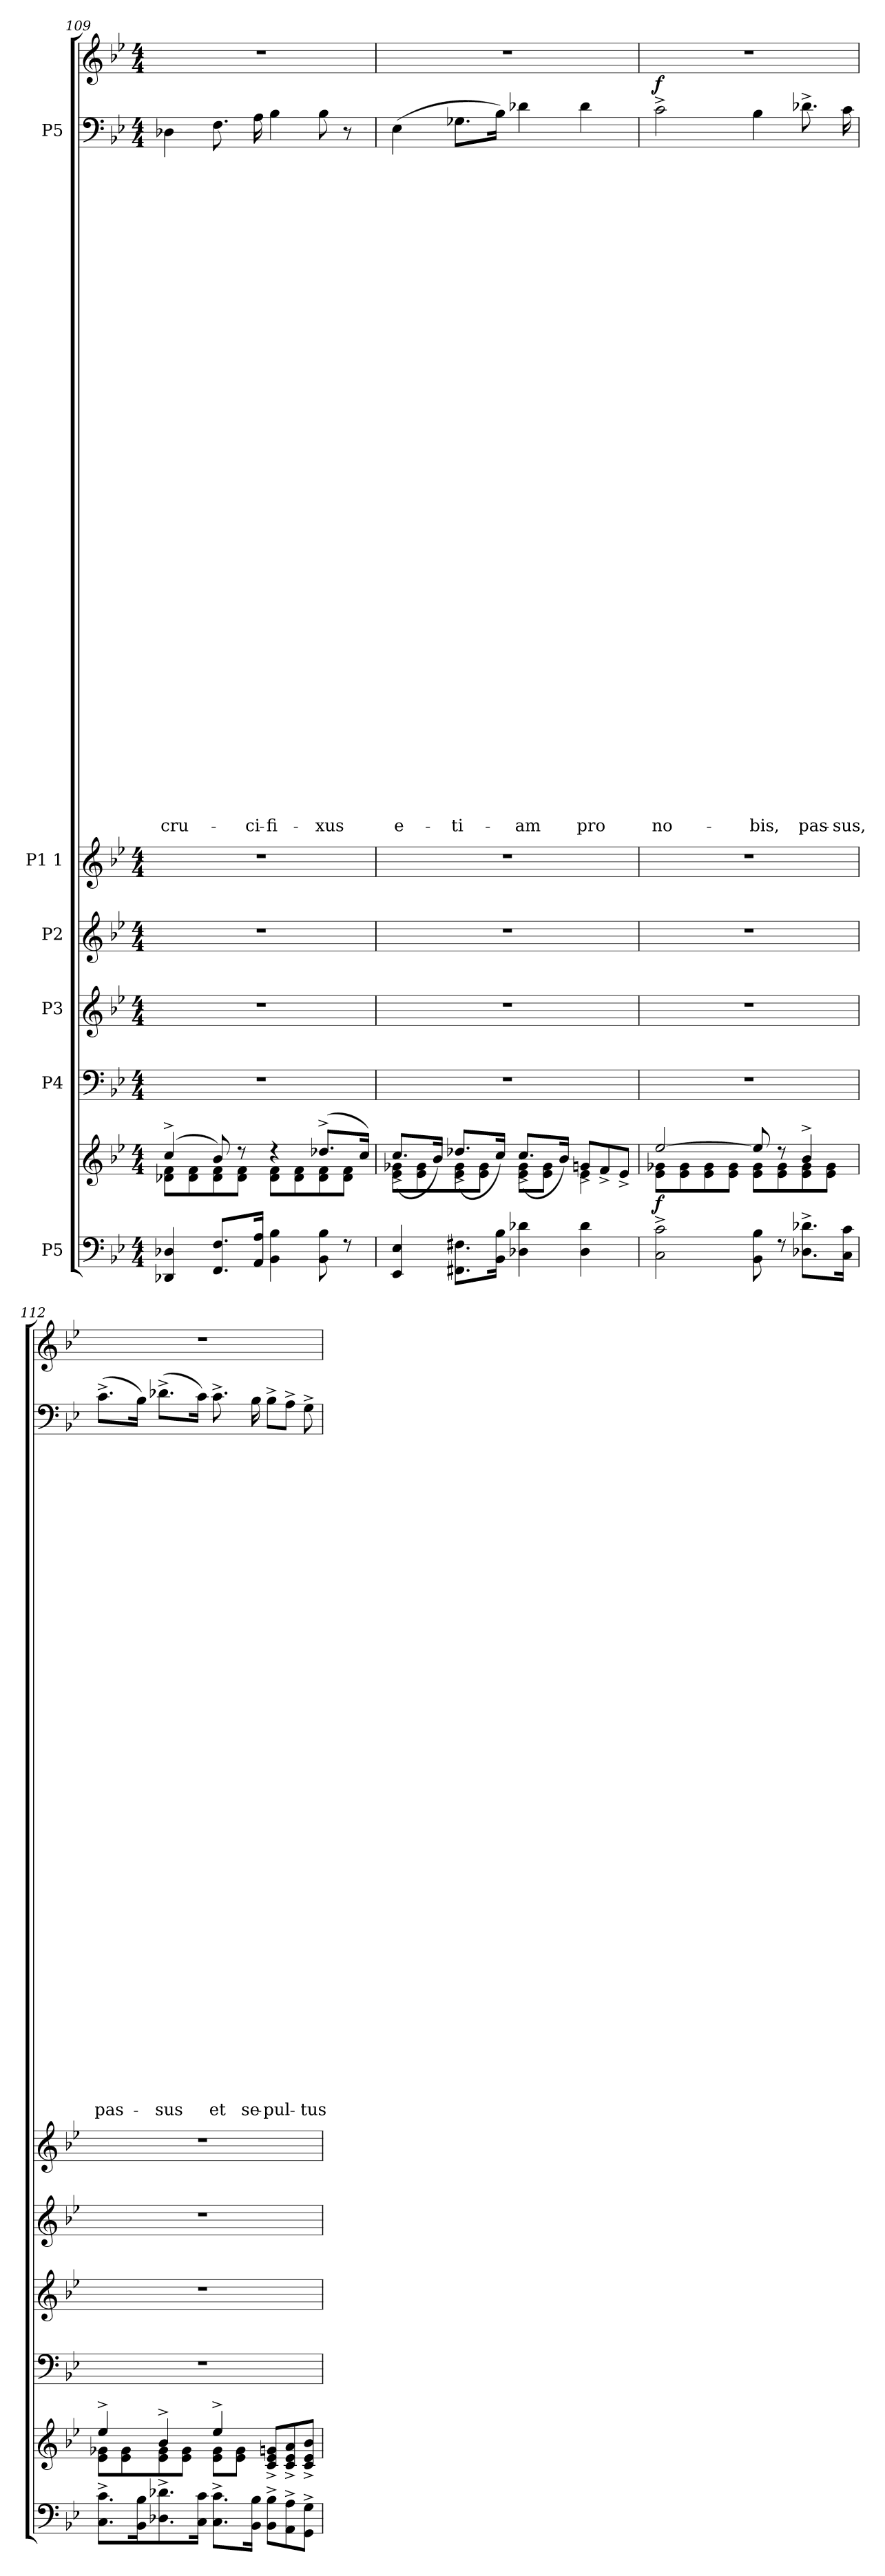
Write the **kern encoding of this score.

**kern	**kern	**dynam	**kern	**kern	**kern	**kern	**kern	**text	**text	**text	**text	**text	**text	**text	**text	**text	**text	**text	**text	**text	**text	**text	**text	**text	**text	**text	**text	**text	**text	**text	**text	**text	**text	**text	**text	**text	**text	**text	**text	**text	**text	**text	**text	**text	**text	**text	**text	**text	**dynam	**kern
*part7	*part7	*part7	*part6	*part5	*part4	*part3	*part2	*part2	*part2	*part2	*part2	*part2	*part2	*part2	*part2	*part2	*part2	*part2	*part2	*part2	*part2	*part2	*part2	*part2	*part2	*part2	*part2	*part2	*part2	*part2	*part2	*part2	*part2	*part2	*part2	*part2	*part2	*part2	*part2	*part2	*part2	*part2	*part2	*part2	*part2	*part2	*part2	*part2	*part2	*part1
*staff8	*staff7	*staff7/8	*staff6	*staff5	*staff4	*staff3	*staff2	*staff2	*staff2	*staff2	*staff2	*staff2	*staff2	*staff2	*staff2	*staff2	*staff2	*staff2	*staff2	*staff2	*staff2	*staff2	*staff2	*staff2	*staff2	*staff2	*staff2	*staff2	*staff2	*staff2	*staff2	*staff2	*staff2	*staff2	*staff2	*staff2	*staff2	*staff2	*staff2	*staff2	*staff2	*staff2	*staff2	*staff2	*staff2	*staff2	*staff2	*staff2	*staff2	*staff1
*I"P5	*	*	*I"P4	*I"P3	*I"P2	*I"P1 1	*I"P5	*	*	*	*	*	*	*	*	*	*	*	*	*	*	*	*	*	*	*	*	*	*	*	*	*	*	*	*	*	*	*	*	*	*	*	*	*	*	*	*	*	*	*
*clefF4	*clefG2	*	*clefF4	*clefG2	*clefG2	*clefG2	*clefF4	*	*	*	*	*	*	*	*	*	*	*	*	*	*	*	*	*	*	*	*	*	*	*	*	*	*	*	*	*	*	*	*	*	*	*	*	*	*	*	*	*	*	*clefG2
*	*	*	*	*ITrd7c12	*	*	*	*	*	*	*	*	*	*	*	*	*	*	*	*	*	*	*	*	*	*	*	*	*	*	*	*	*	*	*	*	*	*	*	*	*	*	*	*	*	*	*	*	*	*ITrd7c12
*k[b-e-]	*k[b-e-]	*	*k[b-e-]	*k[b-e-]	*k[b-e-]	*k[b-e-]	*k[b-e-]	*	*	*	*	*	*	*	*	*	*	*	*	*	*	*	*	*	*	*	*	*	*	*	*	*	*	*	*	*	*	*	*	*	*	*	*	*	*	*	*	*	*	*k[b-e-]
*B-:	*B-:	*	*B-:	*B-:	*B-:	*B-:	*B-:	*	*	*	*	*	*	*	*	*	*	*	*	*	*	*	*	*	*	*	*	*	*	*	*	*	*	*	*	*	*	*	*	*	*	*	*	*	*	*	*	*	*	*B-:
*M4/4	*M4/4	*	*M4/4	*M4/4	*M4/4	*M4/4	*M4/4	*	*	*	*	*	*	*	*	*	*	*	*	*	*	*	*	*	*	*	*	*	*	*	*	*	*	*	*	*	*	*	*	*	*	*	*	*	*	*	*	*	*	*M4/4
=109	=109	=109	=109	=109	=109	=109	=109	=109	=109	=109	=109	=109	=109	=109	=109	=109	=109	=109	=109	=109	=109	=109	=109	=109	=109	=109	=109	=109	=109	=109	=109	=109	=109	=109	=109	=109	=109	=109	=109	=109	=109	=109	=109	=109	=109	=109	=109	=109	=109	=109
*^	*^	*	*	*	*	*	*	*	*	*	*	*	*	*	*	*	*	*	*	*	*	*	*	*	*	*	*	*	*	*	*	*	*	*	*	*	*	*	*	*	*	*	*	*	*	*	*	*	*	*
!	!	!	!	!	!	!	!	!	!	!	!	!	!	!	!	!	!	!	!	!	!	!	!	!	!	!	!	!	!	!	!	!	!	!	!	!	!	!	!	!	!	!	!	!	!	!	!	!	!	!LO:LY:b	!	!
4DD-i/ 4D-i/	1ryy	(4cc^>/	8d-i\ 8f\L	.	1r	1r	1r	1r	4D-i\	.	.	.	.	.	.	.	.	.	.	.	.	.	.	.	.	.	.	.	.	.	.	.	.	.	.	.	.	.	.	.	.	.	.	.	.	.	.	.	.	cru-	.	1r
.	.	.	8d-\ 8f\	.	.	.	.	.	.	.	.	.	.	.	.	.	.	.	.	.	.	.	.	.	.	.	.	.	.	.	.	.	.	.	.	.	.	.	.	.	.	.	.	.	.	.	.	.	.	.	.	.
8.FF/ 8.F/L	.	8b-/)	8d-\ 8f\	.	.	.	.	.	8.F\	.	.	.	.	.	.	.	.	.	.	.	.	.	.	.	.	.	.	.	.	.	.	.	.	.	.	.	.	.	.	.	.	.	.	.	.	.	.	.	.	.	.	.
.	.	8rdd	8d-\ 8f\J	.	.	.	.	.	.	.	.	.	.	.	.	.	.	.	.	.	.	.	.	.	.	.	.	.	.	.	.	.	.	.	.	.	.	.	.	.	.	.	.	.	.	.	.	.	.	.	.	.
!	!	!	!	!	!	!	!	!	!	!	!	!	!	!	!	!	!	!	!	!	!	!	!	!	!	!	!	!	!	!	!	!	!	!	!	!	!	!	!	!	!	!	!	!	!	!	!	!	!	!LO:LY:b	!	!
16AA/ 16A/Jk	.	.	.	.	.	.	.	.	16A\	.	.	.	.	.	.	.	.	.	.	.	.	.	.	.	.	.	.	.	.	.	.	.	.	.	.	.	.	.	.	.	.	.	.	.	.	.	.	.	.	-ci-	.	.
!	!	!	!	!	!	!	!	!	!	!	!	!	!	!	!	!	!	!	!	!	!	!	!	!	!	!	!	!	!	!	!	!	!	!	!	!	!	!	!	!	!	!	!	!	!	!	!	!	!	!LO:LY:b	!	!
4BB-\ 4B-\	.	4rdd	8d-\ 8f\L	.	.	.	.	.	4B-\	.	.	.	.	.	.	.	.	.	.	.	.	.	.	.	.	.	.	.	.	.	.	.	.	.	.	.	.	.	.	.	.	.	.	.	.	.	.	.	.	-fi-	.	.
.	.	.	8d-\ 8f\	.	.	.	.	.	.	.	.	.	.	.	.	.	.	.	.	.	.	.	.	.	.	.	.	.	.	.	.	.	.	.	.	.	.	.	.	.	.	.	.	.	.	.	.	.	.	.	.	.
!	!	!	!	!	!	!	!	!	!	!	!	!	!	!	!	!	!	!	!	!	!	!	!	!	!	!	!	!	!	!	!	!	!	!	!	!	!	!	!	!	!	!	!	!	!	!	!	!	!	!LO:LY:b	!	!
8BB-\ 8B-\	.	(>8.dd-i^>/L	8d-i\ 8f\	.	.	.	.	.	8B-\	.	.	.	.	.	.	.	.	.	.	.	.	.	.	.	.	.	.	.	.	.	.	.	.	.	.	.	.	.	.	.	.	.	.	.	.	.	.	.	.	-xus	.	.
8r	.	.	8d-\ 8f\J	.	.	.	.	.	8r	.	.	.	.	.	.	.	.	.	.	.	.	.	.	.	.	.	.	.	.	.	.	.	.	.	.	.	.	.	.	.	.	.	.	.	.	.	.	.	.	.	.	.
.	.	16cc/Jk)	.	.	.	.	.	.	.	.	.	.	.	.	.	.	.	.	.	.	.	.	.	.	.	.	.	.	.	.	.	.	.	.	.	.	.	.	.	.	.	.	.	.	.	.	.	.	.	.	.	.
=110	=110	=110	=110	=110	=110	=110	=110	=110	=110	=110	=110	=110	=110	=110	=110	=110	=110	=110	=110	=110	=110	=110	=110	=110	=110	=110	=110	=110	=110	=110	=110	=110	=110	=110	=110	=110	=110	=110	=110	=110	=110	=110	=110	=110	=110	=110	=110	=110	=110	=110	=110	=110
!	!	!	!	!	!	!	!	!	!	!	!	!	!	!	!	!	!	!	!	!	!	!	!	!	!	!	!	!	!	!	!	!	!	!	!	!	!	!	!	!	!	!	!	!	!	!	!	!	!	!LO:LY:b	!	!
4EE-/ 4E-/	1ryy	8e-\ 8g-i\L	(>8.cc^>/L	.	1r	1r	1r	1r	(>4E-\	.	.	.	.	.	.	.	.	.	.	.	.	.	.	.	.	.	.	.	.	.	.	.	.	.	.	.	.	.	.	.	.	.	.	.	.	.	.	.	.	e-	.	1r
.	.	8e-\ 8g-\	.	.	.	.	.	.	.	.	.	.	.	.	.	.	.	.	.	.	.	.	.	.	.	.	.	.	.	.	.	.	.	.	.	.	.	.	.	.	.	.	.	.	.	.	.	.	.	.	.	.
.	.	.	16b-/Jk)	.	.	.	.	.	.	.	.	.	.	.	.	.	.	.	.	.	.	.	.	.	.	.	.	.	.	.	.	.	.	.	.	.	.	.	.	.	.	.	.	.	.	.	.	.	.	.	.	.
!	!	!	!	!	!	!	!	!	!	!	!	!	!	!	!	!	!	!	!	!	!	!	!	!	!	!	!	!	!	!	!	!	!	!	!	!	!	!	!	!	!	!	!	!	!	!	!	!	!	!LO:LY:b	!	!
8.FF#X\ 8.F#X\L	.	8e-\ 8g-\	(>8.dd-i^>/L	.	.	.	.	.	8.G-i\L	.	.	.	.	.	.	.	.	.	.	.	.	.	.	.	.	.	.	.	.	.	.	.	.	.	.	.	.	.	.	.	.	.	.	.	.	.	.	.	.	-ti-	.	.
.	.	8e-\ 8g-\J	.	.	.	.	.	.	.	.	.	.	.	.	.	.	.	.	.	.	.	.	.	.	.	.	.	.	.	.	.	.	.	.	.	.	.	.	.	.	.	.	.	.	.	.	.	.	.	.	.	.
16BB-\ 16B-\Jk	.	.	16cc/Jk)	.	.	.	.	.	16B-\Jk)	.	.	.	.	.	.	.	.	.	.	.	.	.	.	.	.	.	.	.	.	.	.	.	.	.	.	.	.	.	.	.	.	.	.	.	.	.	.	.	.	.	.	.
!	!	!	!	!	!	!	!	!	!	!	!	!	!	!	!	!	!	!	!	!	!	!	!	!	!	!	!	!	!	!	!	!	!	!	!	!	!	!	!	!	!	!	!	!	!	!	!	!	!	!LO:LY:b	!	!
4D-i\ 4d-i\	.	8e-\ 8g-\L	(>8.cc^>/L	.	.	.	.	.	4d-i\	.	.	.	.	.	.	.	.	.	.	.	.	.	.	.	.	.	.	.	.	.	.	.	.	.	.	.	.	.	.	.	.	.	.	.	.	.	.	.	.	-am	.	.
.	.	8e-\ 8g-\J	.	.	.	.	.	.	.	.	.	.	.	.	.	.	.	.	.	.	.	.	.	.	.	.	.	.	.	.	.	.	.	.	.	.	.	.	.	.	.	.	.	.	.	.	.	.	.	.	.	.
.	.	.	16b-/Jk)	.	.	.	.	.	.	.	.	.	.	.	.	.	.	.	.	.	.	.	.	.	.	.	.	.	.	.	.	.	.	.	.	.	.	.	.	.	.	.	.	.	.	.	.	.	.	.	.	.
*	*	*	*Xtuplet	*	*	*	*	*	*	*	*	*	*	*	*	*	*	*	*	*	*	*	*	*	*	*	*	*	*	*	*	*	*	*	*	*	*	*	*	*	*	*	*	*	*	*	*	*	*	*	*	*
!	!	!	!	!	!	!	!	!	!	!	!	!	!	!	!	!	!	!	!	!	!	!	!	!	!	!	!	!	!	!	!	!	!	!	!	!	!	!	!	!	!	!	!	!	!	!	!	!	!	!LO:LY:b	!	!
4D-\ 4d-\	.	4e-\	12gn^>/L	.	.	.	.	.	4d-\	.	.	.	.	.	.	.	.	.	.	.	.	.	.	.	.	.	.	.	.	.	.	.	.	.	.	.	.	.	.	.	.	.	.	.	.	.	.	.	.	pro	.	.
.	.	.	12f^>/	.	.	.	.	.	.	.	.	.	.	.	.	.	.	.	.	.	.	.	.	.	.	.	.	.	.	.	.	.	.	.	.	.	.	.	.	.	.	.	.	.	.	.	.	.	.	.	.	.
.	.	.	12e-^>/J	.	.	.	.	.	.	.	.	.	.	.	.	.	.	.	.	.	.	.	.	.	.	.	.	.	.	.	.	.	.	.	.	.	.	.	.	.	.	.	.	.	.	.	.	.	.	.	.	.
=111	=111	=111	=111	=111	=111	=111	=111	=111	=111	=111	=111	=111	=111	=111	=111	=111	=111	=111	=111	=111	=111	=111	=111	=111	=111	=111	=111	=111	=111	=111	=111	=111	=111	=111	=111	=111	=111	=111	=111	=111	=111	=111	=111	=111	=111	=111	=111	=111	=111	=111	=111	=111
!	!	!	!	!LO:DY:b	!	!	!	!	!	!	!	!	!	!	!	!	!	!	!	!	!	!	!	!	!	!	!	!	!	!	!	!	!	!	!	!	!	!	!	!	!	!	!	!	!	!	!	!	!	!LO:LY:b	!LO:DY:a	!
2C\^> 2c\^>	1ryy	[>2ee-/	8e-\ 8g-i\L	f	1r	1r	1r	1r	2c^>\	.	.	.	.	.	.	.	.	.	.	.	.	.	.	.	.	.	.	.	.	.	.	.	.	.	.	.	.	.	.	.	.	.	.	.	.	.	.	.	.	no-	f	1r
.	.	.	8e-\ 8g-\	.	.	.	.	.	.	.	.	.	.	.	.	.	.	.	.	.	.	.	.	.	.	.	.	.	.	.	.	.	.	.	.	.	.	.	.	.	.	.	.	.	.	.	.	.	.	.	.	.
.	.	.	8e-\ 8g-\	.	.	.	.	.	.	.	.	.	.	.	.	.	.	.	.	.	.	.	.	.	.	.	.	.	.	.	.	.	.	.	.	.	.	.	.	.	.	.	.	.	.	.	.	.	.	.	.	.
.	.	.	8e-\ 8g-\J	.	.	.	.	.	.	.	.	.	.	.	.	.	.	.	.	.	.	.	.	.	.	.	.	.	.	.	.	.	.	.	.	.	.	.	.	.	.	.	.	.	.	.	.	.	.	.	.	.
!	!	!	!	!	!	!	!	!	!	!	!	!	!	!	!	!	!	!	!	!	!	!	!	!	!	!	!	!	!	!	!	!	!	!	!	!	!	!	!	!	!	!	!	!	!	!	!	!	!	!LO:LY:b	!	!
8BB-\ 8B-\	.	8ee-/]	8e-\ 8g-\L	.	.	.	.	.	4B-\	.	.	.	.	.	.	.	.	.	.	.	.	.	.	.	.	.	.	.	.	.	.	.	.	.	.	.	.	.	.	.	.	.	.	.	.	.	.	.	.	-bis,	.	.
8r	.	8rdd	8e-\ 8g-\	.	.	.	.	.	.	.	.	.	.	.	.	.	.	.	.	.	.	.	.	.	.	.	.	.	.	.	.	.	.	.	.	.	.	.	.	.	.	.	.	.	.	.	.	.	.	.	.	.
!	!	!	!	!	!	!	!	!	!	!	!	!	!	!	!	!	!	!	!	!	!	!	!	!	!	!	!	!	!	!	!	!	!	!	!	!	!	!	!	!	!	!	!	!	!	!	!	!	!	!LO:LY:b	!	!
8.D-i\^> 8.d-i\^>L	.	4b-^>/	8e-\ 8g-\	.	.	.	.	.	8.d-i^>\	.	.	.	.	.	.	.	.	.	.	.	.	.	.	.	.	.	.	.	.	.	.	.	.	.	.	.	.	.	.	.	.	.	.	.	.	.	.	.	.	pas-	.	.
.	.	.	8e-\ 8g-\J	.	.	.	.	.	.	.	.	.	.	.	.	.	.	.	.	.	.	.	.	.	.	.	.	.	.	.	.	.	.	.	.	.	.	.	.	.	.	.	.	.	.	.	.	.	.	.	.	.
!	!	!	!	!	!	!	!	!	!	!	!	!	!	!	!	!	!	!	!	!	!	!	!	!	!	!	!	!	!	!	!	!	!	!	!	!	!	!	!	!	!	!	!	!	!	!	!	!	!	!LO:LY:b	!	!
16C\ 16c\Jk	.	.	.	.	.	.	.	.	16c\	.	.	.	.	.	.	.	.	.	.	.	.	.	.	.	.	.	.	.	.	.	.	.	.	.	.	.	.	.	.	.	.	.	.	.	.	.	.	.	.	-sus,	.	.
!!LO:PB:g=z
=112	=112	=112	=112	=112	=112	=112	=112	=112	=112	=112	=112	=112	=112	=112	=112	=112	=112	=112	=112	=112	=112	=112	=112	=112	=112	=112	=112	=112	=112	=112	=112	=112	=112	=112	=112	=112	=112	=112	=112	=112	=112	=112	=112	=112	=112	=112	=112	=112	=112	=112	=112	=112
!	!	!	!	!	!	!	!	!	!	!	!	!	!	!	!	!	!	!	!	!	!	!	!	!	!	!	!	!	!	!	!	!	!	!	!	!	!	!	!	!	!	!	!	!	!	!	!	!	!	!LO:LY:b	!	!
8.C\^> 8.c\^>L	1ryy	4ee-^>/	8e-\ 8g-i\L	.	1r	1r	1r	1r	(>8.c^>\L	.	.	.	.	.	.	.	.	.	.	.	.	.	.	.	.	.	.	.	.	.	.	.	.	.	.	.	.	.	.	.	.	.	.	.	.	.	.	.	.	pas-	.	1r
.	.	.	8e-\ 8g-\	.	.	.	.	.	.	.	.	.	.	.	.	.	.	.	.	.	.	.	.	.	.	.	.	.	.	.	.	.	.	.	.	.	.	.	.	.	.	.	.	.	.	.	.	.	.	.	.	.
16BB-\ 16B-\k	.	.	.	.	.	.	.	.	16B-\Jk)	.	.	.	.	.	.	.	.	.	.	.	.	.	.	.	.	.	.	.	.	.	.	.	.	.	.	.	.	.	.	.	.	.	.	.	.	.	.	.	.	.	.	.
!	!	!	!	!	!	!	!	!	!	!	!	!	!	!	!	!	!	!	!	!	!	!	!	!	!	!	!	!	!	!	!	!	!	!	!	!	!	!	!	!	!	!	!	!	!	!	!	!	!	!LO:LY:b	!	!
8.D-i\^> 8.d-i\^>	.	4b-^>/	8e-\ 8g-\	.	.	.	.	.	(>8.d-i^>\L	.	.	.	.	.	.	.	.	.	.	.	.	.	.	.	.	.	.	.	.	.	.	.	.	.	.	.	.	.	.	.	.	.	.	.	.	.	.	.	.	-sus	.	.
.	.	.	8e-\ 8g-\J	.	.	.	.	.	.	.	.	.	.	.	.	.	.	.	.	.	.	.	.	.	.	.	.	.	.	.	.	.	.	.	.	.	.	.	.	.	.	.	.	.	.	.	.	.	.	.	.	.
16C\ 16c\Jk	.	.	.	.	.	.	.	.	16c\Jk)	.	.	.	.	.	.	.	.	.	.	.	.	.	.	.	.	.	.	.	.	.	.	.	.	.	.	.	.	.	.	.	.	.	.	.	.	.	.	.	.	.	.	.
!	!	!	!	!	!	!	!	!	!	!	!	!	!	!	!	!	!	!	!	!	!	!	!	!	!	!	!	!	!	!	!	!	!	!	!	!	!	!	!	!	!	!	!	!	!	!	!	!	!	!LO:LY:b	!	!
8.C\^> 8.c\^>L	.	4ee-^>/	8e-\ 8g-\L	.	.	.	.	.	8.c^>\	.	.	.	.	.	.	.	.	.	.	.	.	.	.	.	.	.	.	.	.	.	.	.	.	.	.	.	.	.	.	.	.	.	.	.	.	.	.	.	.	et	.	.
.	.	.	8e-\ 8g-\J	.	.	.	.	.	.	.	.	.	.	.	.	.	.	.	.	.	.	.	.	.	.	.	.	.	.	.	.	.	.	.	.	.	.	.	.	.	.	.	.	.	.	.	.	.	.	.	.	.
!	!	!	!	!	!	!	!	!	!	!	!	!	!	!	!	!	!	!	!	!	!	!	!	!	!	!	!	!	!	!	!	!	!	!	!	!	!	!	!	!	!	!	!	!	!	!	!	!	!	!LO:LY:b	!	!
16BB-\ 16B-\Jk	.	.	.	.	.	.	.	.	16B-\	.	.	.	.	.	.	.	.	.	.	.	.	.	.	.	.	.	.	.	.	.	.	.	.	.	.	.	.	.	.	.	.	.	.	.	.	.	.	.	.	se-	.	.
*Xtuplet	*	*	*	*	*	*	*	*	*Xtuplet	*	*	*	*	*	*	*	*	*	*	*	*	*	*	*	*	*	*	*	*	*	*	*	*	*	*	*	*	*	*	*	*	*	*	*	*	*	*	*	*	*	*	*
!	!	!	!	!	!	!	!	!	!	!	!	!	!	!	!	!	!	!	!	!	!	!	!	!	!	!	!	!	!	!	!	!	!	!	!	!	!	!	!	!	!	!	!	!	!	!	!	!	!	!LO:LY:b	!	!
12BB-\^> 12B-\^>L	.	12c/^> 12e-/^> 12gn/^>L	4ryy	.	.	.	.	.	12B-^>\L	.	.	.	.	.	.	.	.	.	.	.	.	.	.	.	.	.	.	.	.	.	.	.	.	.	.	.	.	.	.	.	.	.	.	.	.	.	.	.	.	-pul-	.	.
12AA\^> 12A\^>	.	12c/^> 12e-/^> 12a/^>	.	.	.	.	.	.	12A^>\J	.	.	.	.	.	.	.	.	.	.	.	.	.	.	.	.	.	.	.	.	.	.	.	.	.	.	.	.	.	.	.	.	.	.	.	.	.	.	.	.	.	.	.
!	!	!	!	!	!	!	!	!	!	!	!	!	!	!	!	!	!	!	!	!	!	!	!	!	!	!	!	!	!	!	!	!	!	!	!	!	!	!	!	!	!	!	!	!	!	!	!	!	!	!LO:LY:b	!	!
12GG\^> 12G\^>J	.	12c/^> 12e-/^> 12b-/^>J	.	.	.	.	.	.	12G^>\	.	.	.	.	.	.	.	.	.	.	.	.	.	.	.	.	.	.	.	.	.	.	.	.	.	.	.	.	.	.	.	.	.	.	.	.	.	.	.	.	-tus	.	.
*v	*v	*	*	*	*	*	*	*	*	*	*	*	*	*	*	*	*	*	*	*	*	*	*	*	*	*	*	*	*	*	*	*	*	*	*	*	*	*	*	*	*	*	*	*	*	*	*	*	*	*	*	*
*	*v	*v	*	*	*	*	*	*	*	*	*	*	*	*	*	*	*	*	*	*	*	*	*	*	*	*	*	*	*	*	*	*	*	*	*	*	*	*	*	*	*	*	*	*	*	*	*	*	*	*	*
=	=	=	=	=	=	=	=	=	=	=	=	=	=	=	=	=	=	=	=	=	=	=	=	=	=	=	=	=	=	=	=	=	=	=	=	=	=	=	=	=	=	=	=	=	=	=	=	=	=	=
*-	*-	*-	*-	*-	*-	*-	*-	*-	*-	*-	*-	*-	*-	*-	*-	*-	*-	*-	*-	*-	*-	*-	*-	*-	*-	*-	*-	*-	*-	*-	*-	*-	*-	*-	*-	*-	*-	*-	*-	*-	*-	*-	*-	*-	*-	*-	*-	*-	*-	*-
